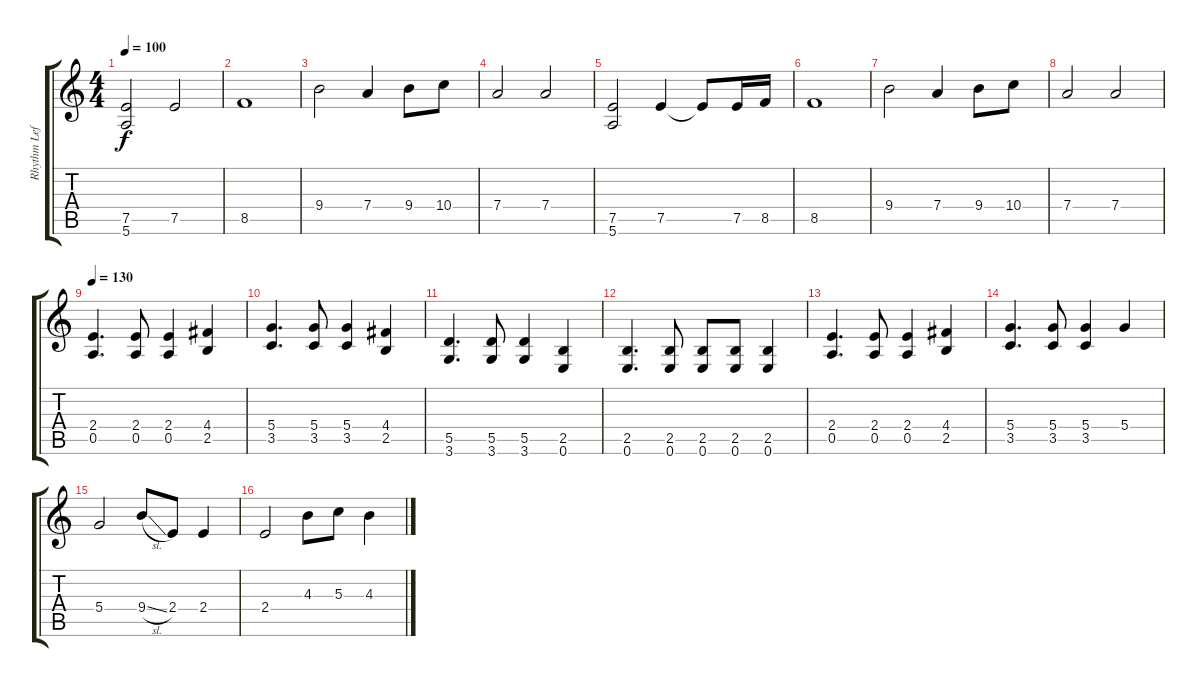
\track ("Rhythm Left" "Rhythm Lef") {instrument distortionguitar}
\staff {score tabs}
\tuning (E4 B3 G3 D3 A2 E2) {hide}
\ts (4 4)
\tempo 100
\clef g2
\ks c
(7.5 5.6).2{dy f} 7.5.2 |
8.5.1 |
9.4.2 7.4.4 9.4.8 10.4.8 |
7.4.2 7.4.2 |
(7.5 5.6).2 7.5.4 7.5{t}.8 7.5.16 8.5.16 |
8.5.1 |
9.4.2 7.4.4 9.4.8 10.4.8 |
7.4.2 7.4.2 |
\tempo 130
(2.4 0.5).4{d} (2.4 0.5).8 (2.4 0.5).4 (4.4 2.5).4 |
(5.4 3.5).4{d} (5.4 3.5).8 (5.4 3.5).4 (4.4 2.5).4 |
(5.5 3.6).4{d} (5.5 3.6).8 (5.5 3.6).4 (2.5 0.6).4 |
(2.5 0.6).4{d} (2.5 0.6).8 (2.5 0.6).8 (2.5 0.6).8 (2.5 0.6).4 |
(2.4 0.5).4{d} (2.4 0.5).8 (2.4 0.5).4 (4.4 2.5).4 |
(5.4 3.5).4{d} (5.4 3.5).8 (5.4 3.5).4 5.4.4 |
5.4.2 9.4{sl}.8 2.4.8 2.4.4 |
2.4.2 4.3.8 5.3.8 4.3.4
